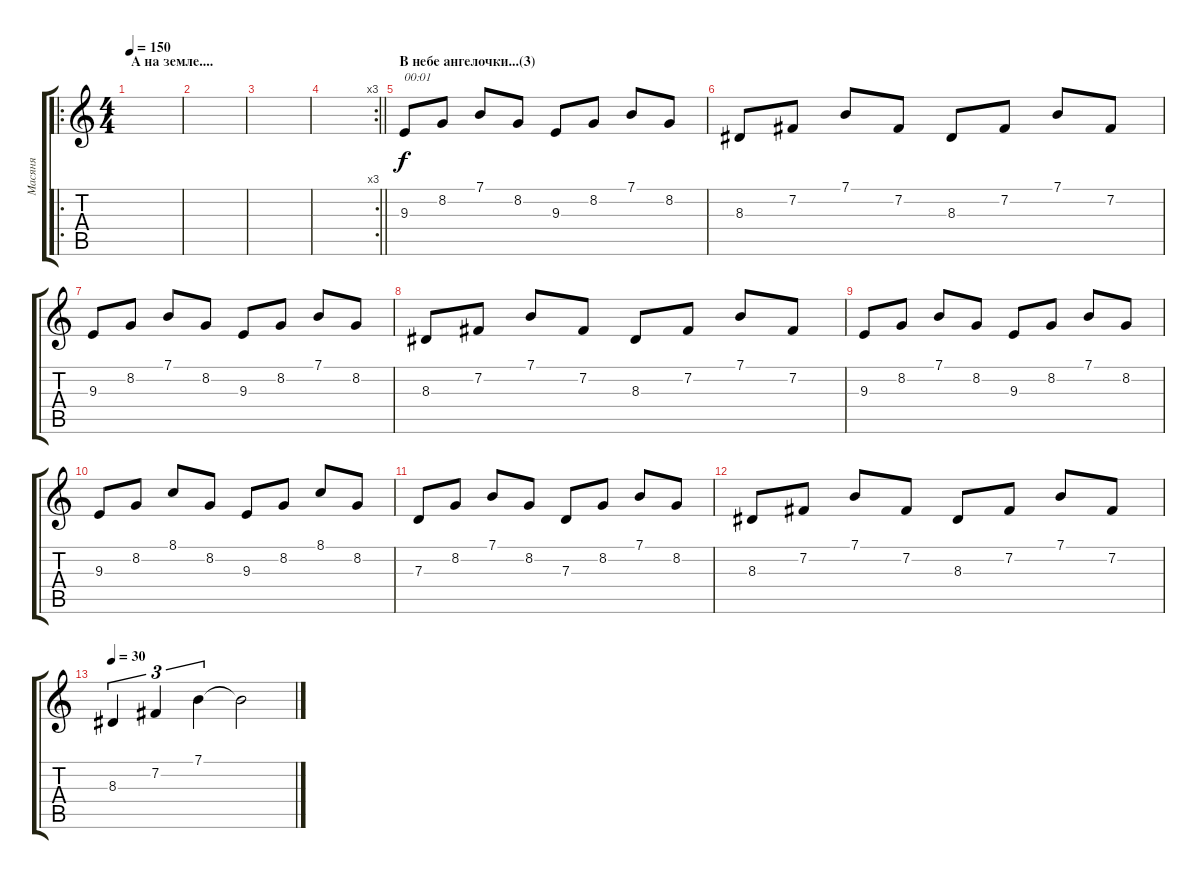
\track ("Масяня" "Масяня") {instrument electricgrandpiano}
\staff {score tabs}
\tuning (E4 B3 G3 D3 A2 E2) {hide}
\ro
\ts (4 4)
\section ("" "А на земле....")
\tempo 150
\clef g2
\ks c
|
|
|
\rc 3
\barLineRight lightlight
|
\section ("" "В небе ангелочки...(3)")
9.3.8{txt "00:01"} 8.2.8 7.1.8 8.2.8 9.3.8 8.2.8 7.1.8 8.2.8 |
8.3.8 7.2.8 7.1.8 7.2.8 8.3.8 7.2.8 7.1.8 7.2.8 |
9.3.8 8.2.8 7.1.8 8.2.8 9.3.8 8.2.8 7.1.8 8.2.8 |
8.3.8 7.2.8 7.1.8 7.2.8 8.3.8 7.2.8 7.1.8 7.2.8 |
9.3.8 8.2.8 7.1.8 8.2.8 9.3.8 8.2.8 7.1.8 8.2.8 |
9.3.8 8.2.8 8.1.8 8.2.8 9.3.8 8.2.8 8.1.8 8.2.8 |
7.3.8 8.2.8 7.1.8 8.2.8 7.3.8 8.2.8 7.1.8 8.2.8 |
8.3.8 7.2.8 7.1.8 7.2.8 8.3.8 7.2.8 7.1.8 7.2.8 |
\tempo 30
8.3.4{tu (3 2)} 7.2.4{tu (3 2)} 7.1.4{tu (3 2)} 7.1{t}.2
